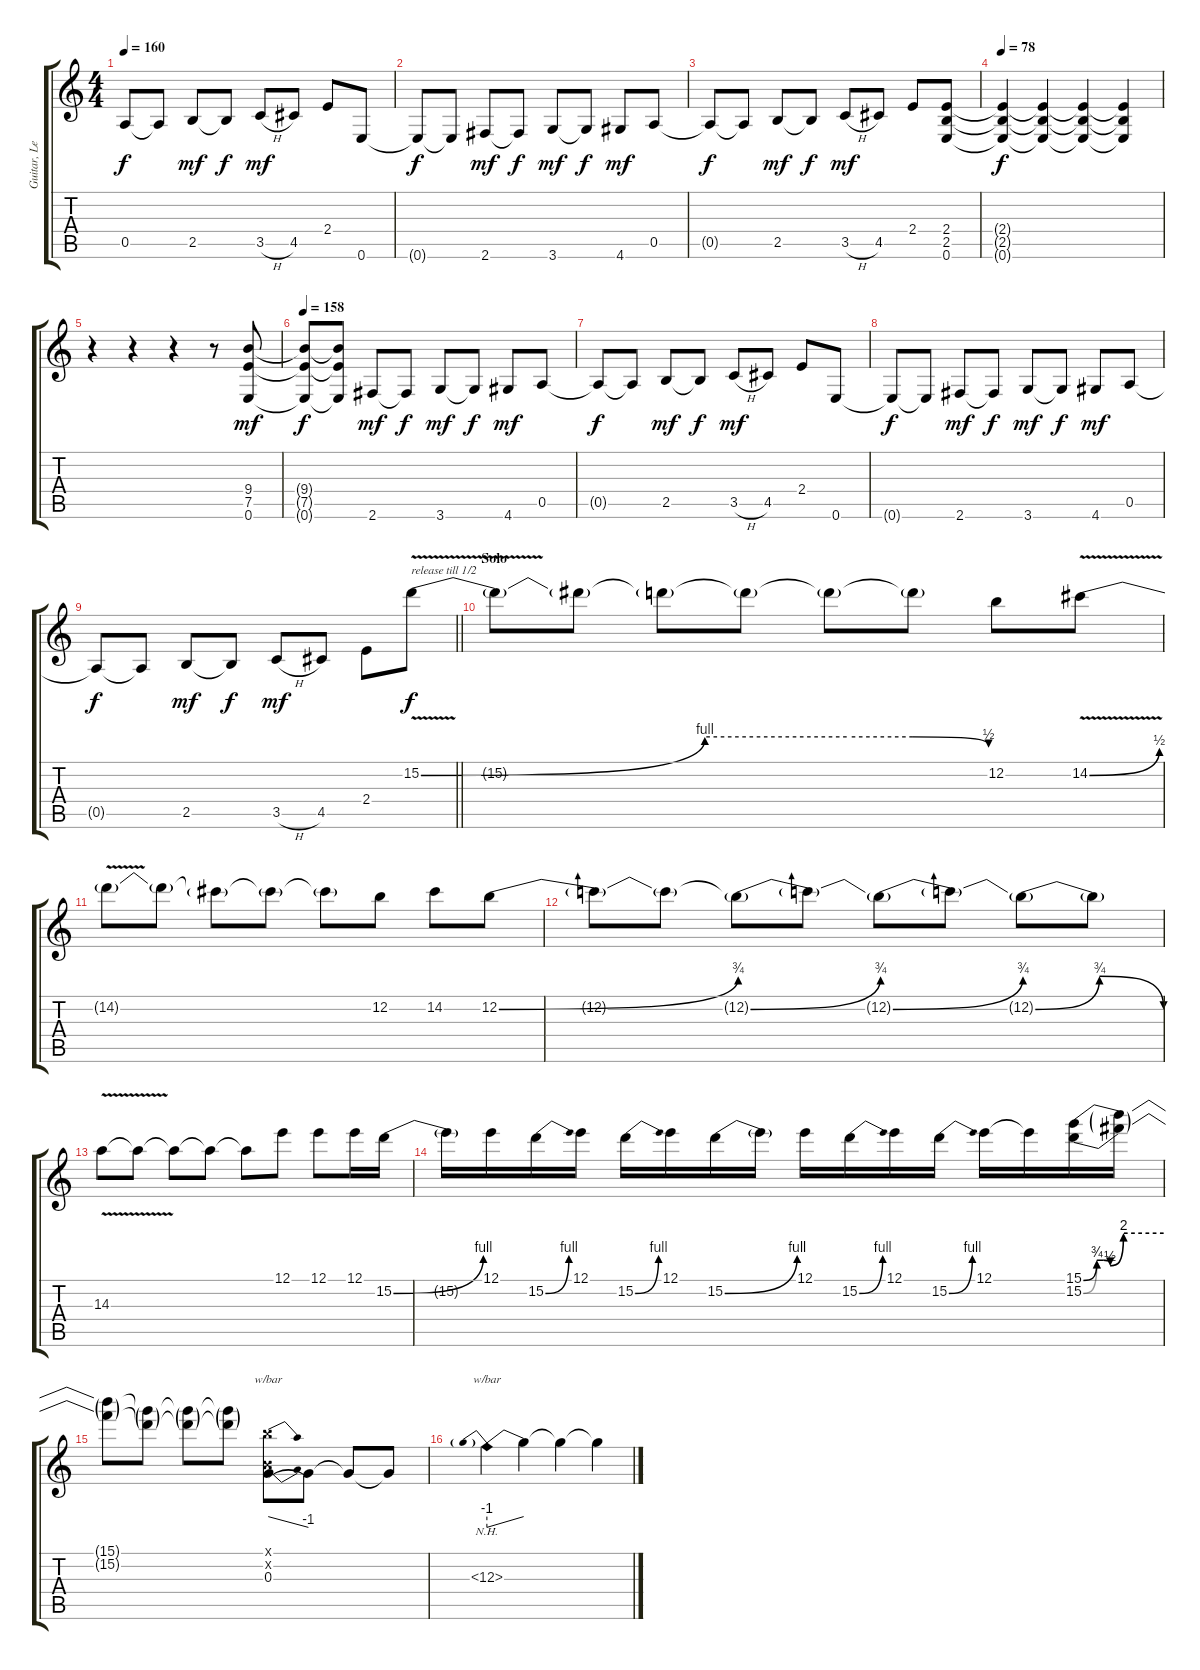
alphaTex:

\track ("Guitar, Lead" "Guitar, Le") {instrument overdrivenguitar}
\staff {score tabs}
\tuning (E4 B3 G3 D3 A2 E2) {hide}
\ts (4 4)
\tempo 160
\clef g2
\ks c
0.5{t}.8{dy f} 0.5{t}.8 2.5.8{dy mf} 2.5{t}.8{dy f} 3.5{h}.8{dy mf} 4.5.8 2.4.8 0.6.8 |
0.6{t}.8{dy f} 0.6{t}.8 2.6.8{dy mf} 2.6{t}.8{dy f} 3.6.8{dy mf} 3.6{t}.8{dy f} 4.6.8{dy mf} 0.5.8 |
0.5{t}.8{dy f} 0.5{t}.8 2.5.8{dy mf} 2.5{t}.8{dy f} 3.5{h}.8{dy mf} 4.5.8 2.4.8 (2.4 2.5 0.6).8 |
\tempo 78
(2.4{t} 2.5{t} 0.6{t}).4{dy f volume 0} (2.4{t} 2.5{t} 0.6{t}).4 (2.4{t} 2.5{t} 0.6{t}).4 (2.4{t} 2.5{t} 0.6{t}).4 |
r.4{volume 16} r.4 r.4 r.8 (9.4 7.5 0.6).8{dy mf} |
\tempo 158
(9.4{t} 7.5{t} 0.6{t}).8{dy f} (9.4{t} 7.5{t} 0.6{t}).8 2.6.8{dy mf} 2.6{t}.8{dy f} 3.6.8{dy mf} 3.6{t}.8{dy f} 4.6.8{dy mf} 0.5.8 |
0.5{t}.8{dy f} 0.5{t}.8 2.5.8{dy mf} 2.5{t}.8{dy f} 3.5{h}.8{dy mf} 4.5.8 2.4.8 0.6.8 |
0.6{t}.8{dy f} 0.6{t}.8 2.6.8{dy mf} 2.6{t}.8{dy f} 3.6.8{dy mf} 3.6{t}.8{dy f} 4.6.8{dy mf} 0.5.8 |
\barLineRight lightlight
0.5{t}.8{dy f} 0.5{t}.8 2.5.8{dy mf} 2.5{t}.8{dy f} 3.5{h}.8{dy mf} 4.5.8 2.4.8 15.2{be (custom 0 0 30 4 45 4 52 4 60 2) v}.8{txt "release till 1/2" dy f instrument overdrivenguitar} |
\section ("" "Solo")
15.2{t}.8 15.2{t}.8 15.2{t}.8 15.2{t}.8 15.2{t}.8 15.2{t}.8 12.2.8 14.2{be (bend 0 0 60 2) v}.8 |
14.2{t}.8 14.2{t}.8 14.2{t}.8 14.2{t}.8 14.2{t}.8 12.2.8 14.2.8 12.2{be (bend 0 0 60 3)}.8 |
12.2{t}.8 12.2{t}.8 12.2{be (bend 0 0 60 3) t}.8 12.2{t}.8 12.2{be (bend 0 0 60 3) t}.8 12.2{t}.8 12.2{be (bendrelease 0 0 30 3 30 3 60 0) t}.8 12.2{t}.8 |
14.3{v}.8 14.3{t}.8 14.3{t}.8 14.3{t}.8 14.3{t}.8 12.1.8 12.1.8 12.1.16 15.2{be (bend 0 0 60 4)}.16 |
15.2{t}.16 12.1.16 15.2{be (bend 0 0 60 4)}.16 12.1.16 15.2{be (bend 0 0 60 4)}.16 12.1.16 15.2{be (bend 0 0 60 4)}.16 15.2{t}.16 12.1.16 15.2{be (bend 0 0 60 4)}.16 12.1.16 15.2{be (bend 0 0 60 4)}.16 12.1.16 12.1{t}.16 (15.1{be (custom 0 0 10 3 15 3 20 2 30 8 60 8)} 15.2{be (custom 0 0 10 3 15 3 20 2 30 8 60 8)}).16 (15.1{t} 15.2{t}).16 |
(15.1{t} 15.2{t}).8 (15.1{t} 15.2{t}).8 (15.1{t} 15.2{t}).8 (15.1{t} 15.2{t}).8 (7.1{x} 0.2{x} 0.3).8{tbe (dive default 0 0 60 -4)} 0.3{t}.8 0.3{t}.8 0.3{t}.8 |
12.3{nh}.4{tbe (predivedive default 0 -4 60 0) instrument guitarharmonics} 12.3{t}.4 12.3{t}.4 12.3{t}.4
